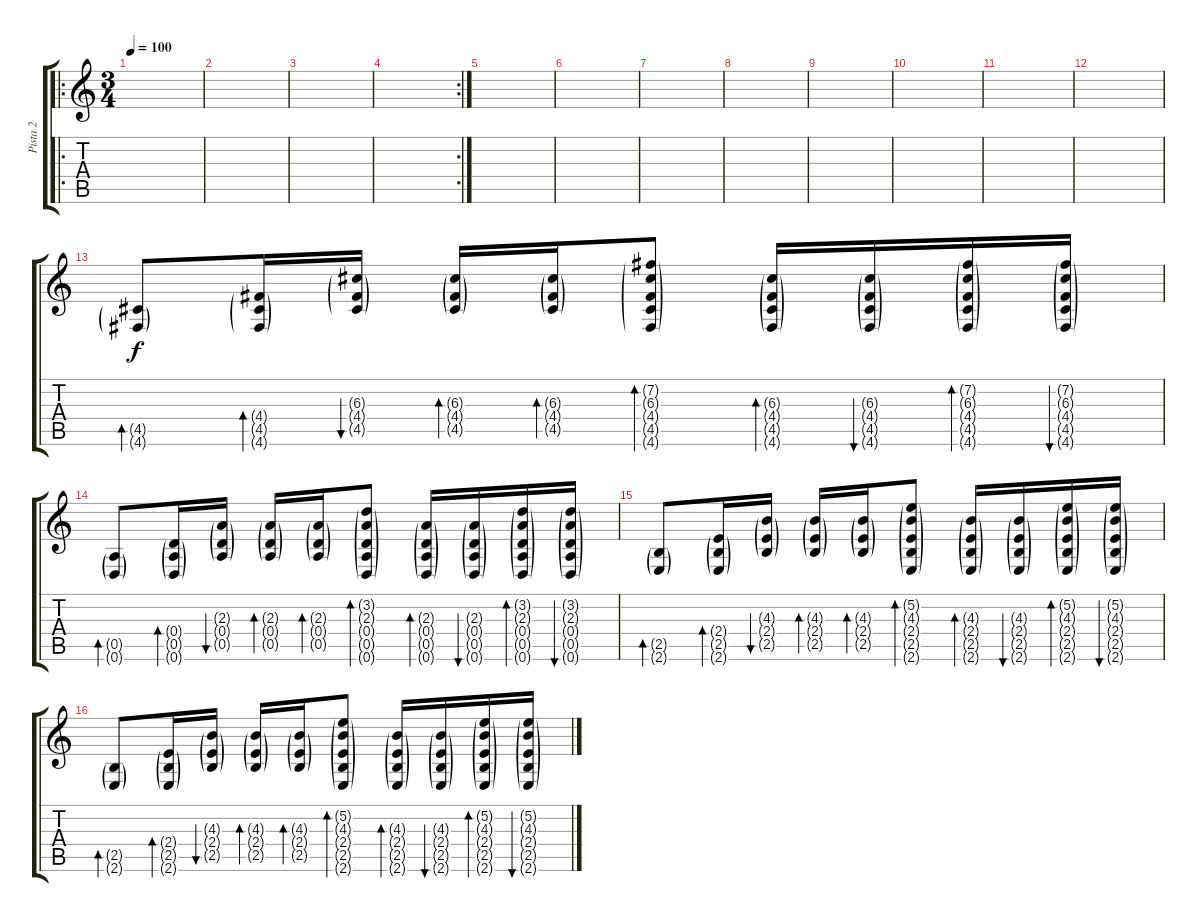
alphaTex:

\track ("Pista 2" "Pista 2") {instrument acousticguitarnylon}
\staff {score tabs}
\tuning (E4 B3 G3 D3 A2 D2) {hide}
\ro
\ts (3 4)
\tempo 100
\clef g2
\ks c
|
|
|
\rc 2
|
|
|
|
|
|
|
|
|
(4.5{g} 4.6{g}).8{bd 30} (4.4{g} 4.5{g} 4.6{g}).16{bd 30} (6.3{g} 4.4{g} 4.5{g}).16{bu 30} (6.3{g} 4.4{g} 4.5{g}).16{bd 30} (6.3{g} 4.4{g} 4.5{g}).16{bd 30} (7.2{g} 6.3{g} 4.4{g} 4.5{g} 4.6{g}).8{bd 30} (6.3{g} 4.4{g} 4.5{g} 4.6{g}).16{bd 30} (6.3{g} 4.4{g} 4.5{g} 4.6{g}).16{bu 30} (7.2{g} 6.3{g} 4.4{g} 4.5{g} 4.6{g}).16{bd 30} (7.2{g} 6.3{g} 4.4{g} 4.5{g} 4.6{g}).16{bu 30} |
(0.5{g} 0.6{g}).8{bd 30} (0.4{g} 0.5{g} 0.6{g}).16{bd 30} (2.3{g} 0.4{g} 0.5{g}).16{bu 30} (2.3{g} 0.4{g} 0.5{g}).16{bd 30} (2.3{g} 0.4{g} 0.5{g}).16{bd 30} (3.2{g} 2.3{g} 0.4{g} 0.5{g} 0.6{g}).8{bd 30} (2.3{g} 0.4{g} 0.5{g} 0.6{g}).16{bd 30} (2.3{g} 0.4{g} 0.5{g} 0.6{g}).16{bu 30} (3.2{g} 2.3{g} 0.4{g} 0.5{g} 0.6{g}).16{bd 30} (3.2{g} 2.3{g} 0.4{g} 0.5{g} 0.6{g}).16{bu 30} |
(2.5{g} 2.6{g}).8{bd 30} (2.4{g} 2.5{g} 2.6{g}).16{bd 30} (4.3{g} 2.4{g} 2.5{g}).16{bu 30} (4.3{g} 2.4{g} 2.5{g}).16{bd 30} (4.3{g} 2.4{g} 2.5{g}).16{bd 30} (5.2{g} 4.3{g} 2.4{g} 2.5{g} 2.6{g}).8{bd 30} (4.3{g} 2.4{g} 2.5{g} 2.6{g}).16{bd 30} (4.3{g} 2.4{g} 2.5{g} 2.6{g}).16{bu 30} (5.2{g} 4.3{g} 2.4{g} 2.5{g} 2.6{g}).16{bd 30} (5.2{g} 4.3{g} 2.4{g} 2.5{g} 2.6{g}).16{bu 30} |
(2.5{g} 2.6{g}).8{bd 30} (2.4{g} 2.5{g} 2.6{g}).16{bd 30} (4.3{g} 2.4{g} 2.5{g}).16{bu 30} (4.3{g} 2.4{g} 2.5{g}).16{bd 30} (4.3{g} 2.4{g} 2.5{g}).16{bd 30} (5.2{g} 4.3{g} 2.4{g} 2.5{g} 2.6{g}).8{bd 30} (4.3{g} 2.4{g} 2.5{g} 2.6{g}).16{bd 30} (4.3{g} 2.4{g} 2.5{g} 2.6{g}).16{bu 30} (5.2{g} 4.3{g} 2.4{g} 2.5{g} 2.6{g}).16{bd 30} (5.2{g} 4.3{g} 2.4{g} 2.5{g} 2.6{g}).16{bu 30}
